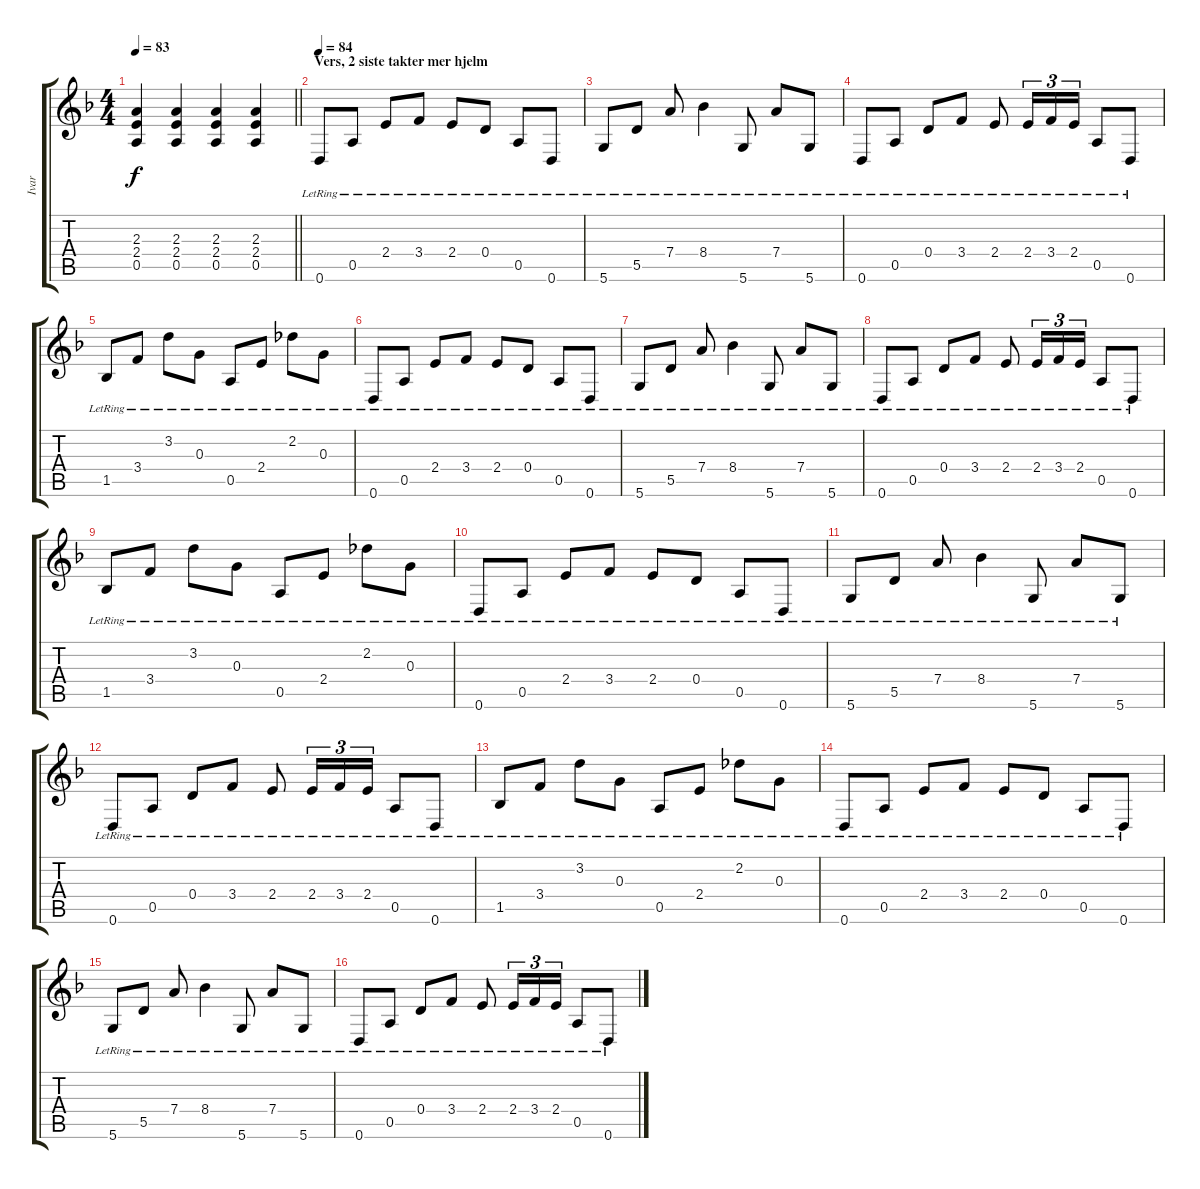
\track ("Ivar" "Ivar") {instrument electricguitarjazz}
\staff {score tabs}
\tuning (E4 B3 G3 D3 A2 D2) {hide}
\ts (4 4)
\tempo 83
\clef g2
\barLineRight lightlight
\ks dminor
(2.3 2.4 0.5).4{dy f} (2.3 2.4 0.5).4 (2.3 2.4 0.5).4 (2.3 2.4 0.5).4 |
\section ("" "Vers, 2 siste takter mer hjelm")
\tempo 84
0.6{lr}.8 0.5{lr}.8 2.4{lr}.8 3.4{lr}.8 2.4{lr}.8 0.4{lr}.8 0.5{lr}.8 0.6{lr}.8 |
5.6{lr}.8 5.5{lr}.8 7.4{lr}.8 8.4{lr}.4 5.6{lr}.8 7.4{lr}.8 5.6{lr}.8 |
0.6{lr}.8 0.5{lr}.8 0.4{lr}.8 3.4{lr}.8 2.4{lr}.8 2.4{lr}.16{tu (3 2)} 3.4{lr}.16{tu (3 2)} 2.4{lr}.16{tu (3 2)} 0.5{lr}.8 0.6{lr}.8 |
1.5{lr}.8 3.4{lr}.8 3.2{lr}.8 0.3{lr}.8 0.5{lr}.8 2.4{lr}.8 2.2{lr}.8 0.3{lr}.8 |
0.6{lr}.8 0.5{lr}.8 2.4{lr}.8 3.4{lr}.8 2.4{lr}.8 0.4{lr}.8 0.5{lr}.8 0.6{lr}.8 |
5.6{lr}.8 5.5{lr}.8 7.4{lr}.8 8.4{lr}.4 5.6{lr}.8 7.4{lr}.8 5.6{lr}.8 |
0.6{lr}.8 0.5{lr}.8 0.4{lr}.8 3.4{lr}.8 2.4{lr}.8 2.4{lr}.16{tu (3 2)} 3.4{lr}.16{tu (3 2)} 2.4{lr}.16{tu (3 2)} 0.5{lr}.8 0.6{lr}.8 |
1.5{lr}.8 3.4{lr}.8 3.2{lr}.8 0.3{lr}.8 0.5{lr}.8 2.4{lr}.8 2.2{lr}.8 0.3{lr}.8 |
0.6{lr}.8 0.5{lr}.8 2.4{lr}.8 3.4{lr}.8 2.4{lr}.8 0.4{lr}.8 0.5{lr}.8 0.6{lr}.8 |
5.6{lr}.8 5.5{lr}.8 7.4{lr}.8 8.4{lr}.4 5.6{lr}.8 7.4{lr}.8 5.6{lr}.8 |
0.6{lr}.8 0.5{lr}.8 0.4{lr}.8 3.4{lr}.8 2.4{lr}.8 2.4{lr}.16{tu (3 2)} 3.4{lr}.16{tu (3 2)} 2.4{lr}.16{tu (3 2)} 0.5{lr}.8 0.6{lr}.8 |
1.5{lr}.8 3.4{lr}.8 3.2{lr}.8 0.3{lr}.8 0.5{lr}.8 2.4{lr}.8 2.2{lr}.8 0.3{lr}.8 |
0.6{lr}.8 0.5{lr}.8 2.4{lr}.8 3.4{lr}.8 2.4{lr}.8 0.4{lr}.8 0.5{lr}.8 0.6{lr}.8 |
5.6{lr}.8 5.5{lr}.8 7.4{lr}.8 8.4{lr}.4 5.6{lr}.8 7.4{lr}.8 5.6{lr}.8 |
0.6{lr}.8 0.5{lr}.8 0.4{lr}.8 3.4{lr}.8 2.4{lr}.8 2.4{lr}.16{tu (3 2)} 3.4{lr}.16{tu (3 2)} 2.4{lr}.16{tu (3 2)} 0.5{lr}.8 0.6{lr}.8
